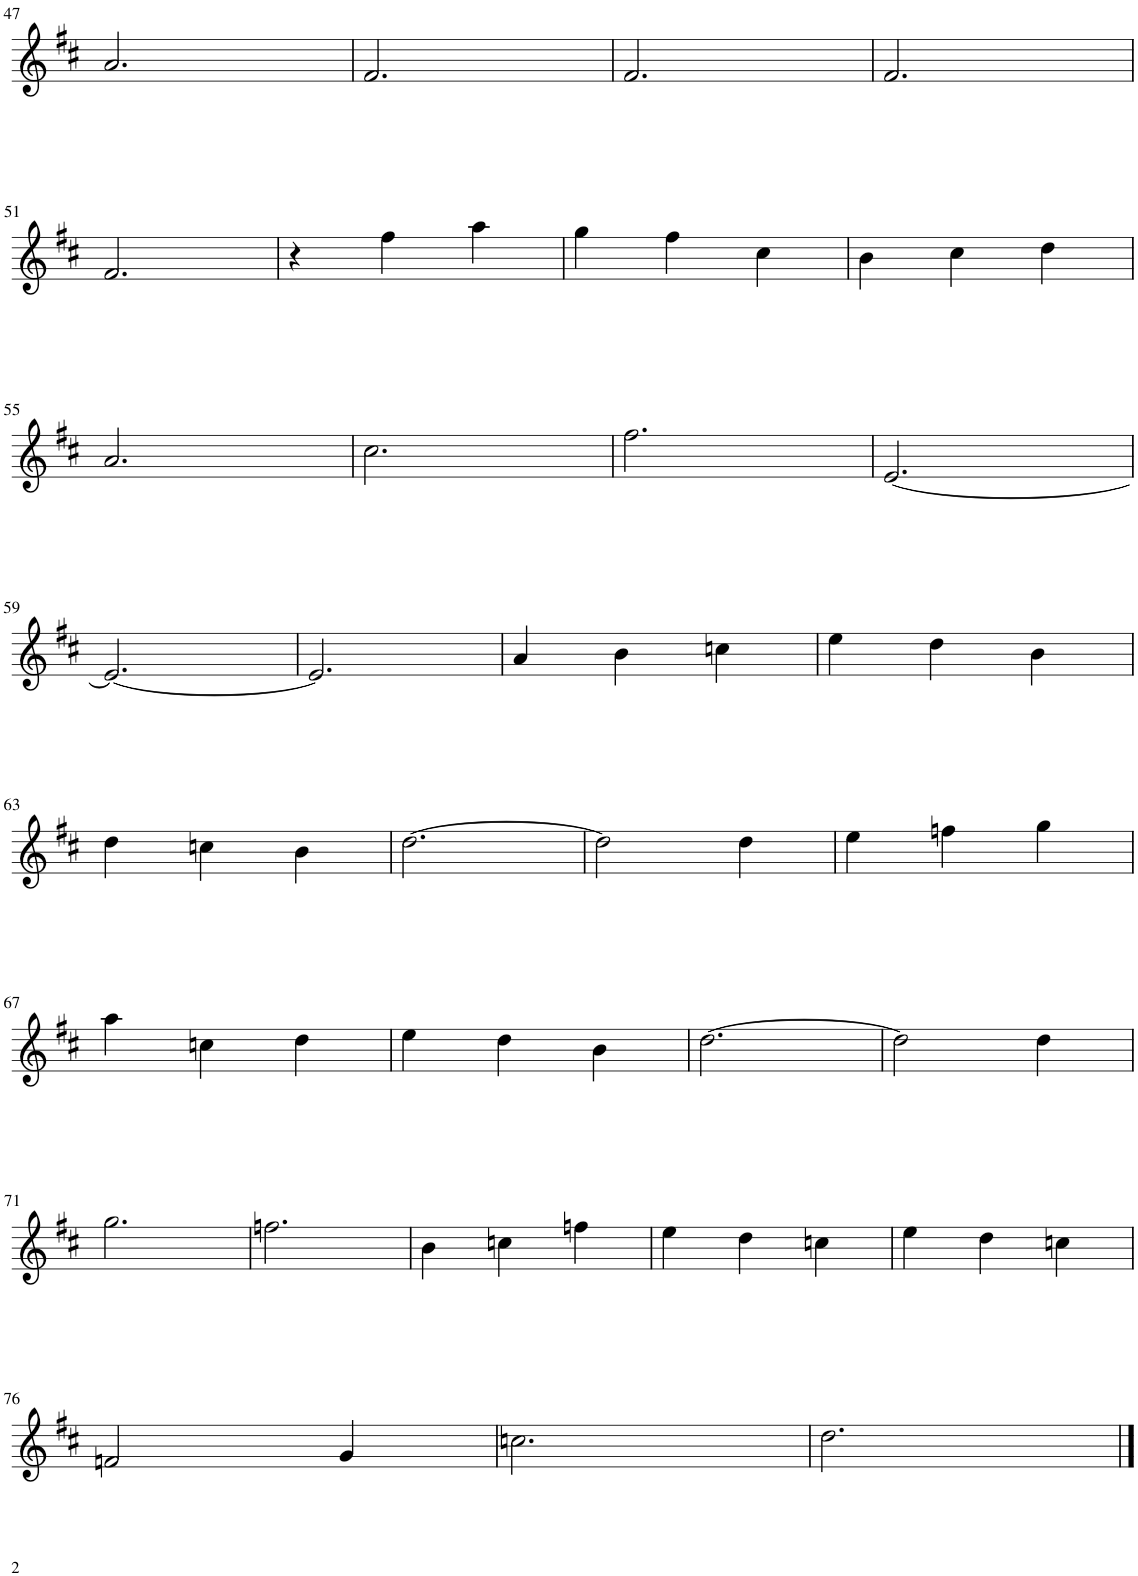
**kern
*part1
*staff1
*I"Flute, Flute
*I'Fl
!!LO:PB:g=z
*clefG2
*k[f#c#]
*M3/4
=47
2.a/
=48
2.f#/
=49
2.f#/
=50
2.f#/
!!LO:LB:g=z
=51
2.f#/
=52
4r
4ff#\
4aa\
=53
4gg\
4ff#\
4cc#\
=54
4b\
4cc#\
4dd\
!!LO:LB:g=z
=55
2.a/
=56
2.cc#\
=57
2.ff#\
=58
[2.e/
!!LO:LB:g=z
=59
2.e/_
=60
2.e/]
=61
4a/
4b\
4ccn\
=62
4ee\
4dd\
4b\
!!LO:LB:g=z
=63
4dd\
4ccn\
4b\
=64
[2.dd\
=65
2dd\]
4dd\
=66
4ee\
4ffn\
4gg\
!!LO:LB:g=z
=67
4aa\
4ccn\
4dd\
=68
4ee\
4dd\
4b\
=69
[2.dd\
=70
2dd\]
4dd\
!!LO:LB:g=z
=71
2.gg\
=72
2.ffn\
=73
4b\
4ccn\
4ffn\
=74
4ee\
4dd\
4ccn\
=75
4ee\
4dd\
4ccn\
!!LO:LB:g=z
=76
2fn/
4g/
=77
2.ccn\
=78
2.dd\
==
*-
